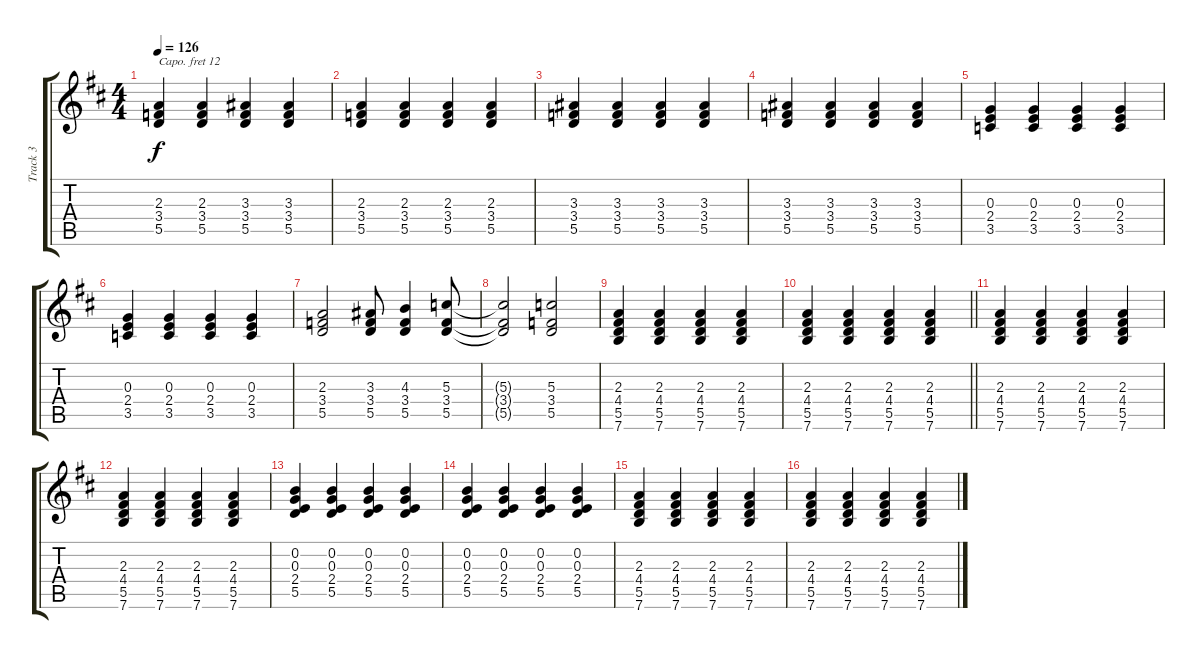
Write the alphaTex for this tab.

\track ("Track 3" "Track 3") {instrument acousticgrandpiano}
\staff {score tabs}
\capo 12
\tuning (E4 B3 G3 D3 A2 E2) {hide}
\ts (4 4)
\tempo 126
\clef g2
\ks d
(2.3 3.4 5.5).4{dy f} (2.3 3.4 5.5).4 (3.3 3.4 5.5).4 (3.3 3.4 5.5).4 |
(2.3 3.4 5.5).4 (2.3 3.4 5.5).4 (2.3 3.4 5.5).4 (2.3 3.4 5.5).4 |
(3.3 3.4 5.5).4 (3.3 3.4 5.5).4 (3.3 3.4 5.5).4 (3.3 3.4 5.5).4 |
(3.3 3.4 5.5).4 (3.3 3.4 5.5).4 (3.3 3.4 5.5).4 (3.3 3.4 5.5).4 |
(0.3 2.4 3.5).4 (0.3 2.4 3.5).4 (0.3 2.4 3.5).4 (0.3 2.4 3.5).4 |
(0.3 2.4 3.5).4 (0.3 2.4 3.5).4 (0.3 2.4 3.5).4 (0.3 2.4 3.5).4 |
(2.3 3.4 5.5).2 (3.3 3.4 5.5).8 (4.3 3.4 5.5).4 (5.3 3.4 5.5).8 |
(5.3{t} 3.4{t} 5.5{t}).2 (5.3 3.4 5.5).2 |
(2.3 4.4 5.5 7.6).4 (2.3 4.4 5.5 7.6).4 (2.3 4.4 5.5 7.6).4 (2.3 4.4 5.5 7.6).4 |
\barLineRight lightlight
(2.3 4.4 5.5 7.6).4 (2.3 4.4 5.5 7.6).4 (2.3 4.4 5.5 7.6).4 (2.3 4.4 5.5 7.6).4 |
(2.3 4.4 5.5 7.6).4 (2.3 4.4 5.5 7.6).4 (2.3 4.4 5.5 7.6).4 (2.3 4.4 5.5 7.6).4 |
(2.3 4.4 5.5 7.6).4 (2.3 4.4 5.5 7.6).4 (2.3 4.4 5.5 7.6).4 (2.3 4.4 5.5 7.6).4 |
(0.2 0.3 2.4 5.5).4 (0.2 0.3 2.4 5.5).4 (0.2 0.3 2.4 5.5).4 (0.2 0.3 2.4 5.5).4 |
(0.2 0.3 2.4 5.5).4 (0.2 0.3 2.4 5.5).4 (0.2 0.3 2.4 5.5).4 (0.2 0.3 2.4 5.5).4 |
(2.3 4.4 5.5 7.6).4 (2.3 4.4 5.5 7.6).4 (2.3 4.4 5.5 7.6).4 (2.3 4.4 5.5 7.6).4 |
(2.3 4.4 5.5 7.6).4 (2.3 4.4 5.5 7.6).4 (2.3 4.4 5.5 7.6).4 (2.3 4.4 5.5 7.6).4
